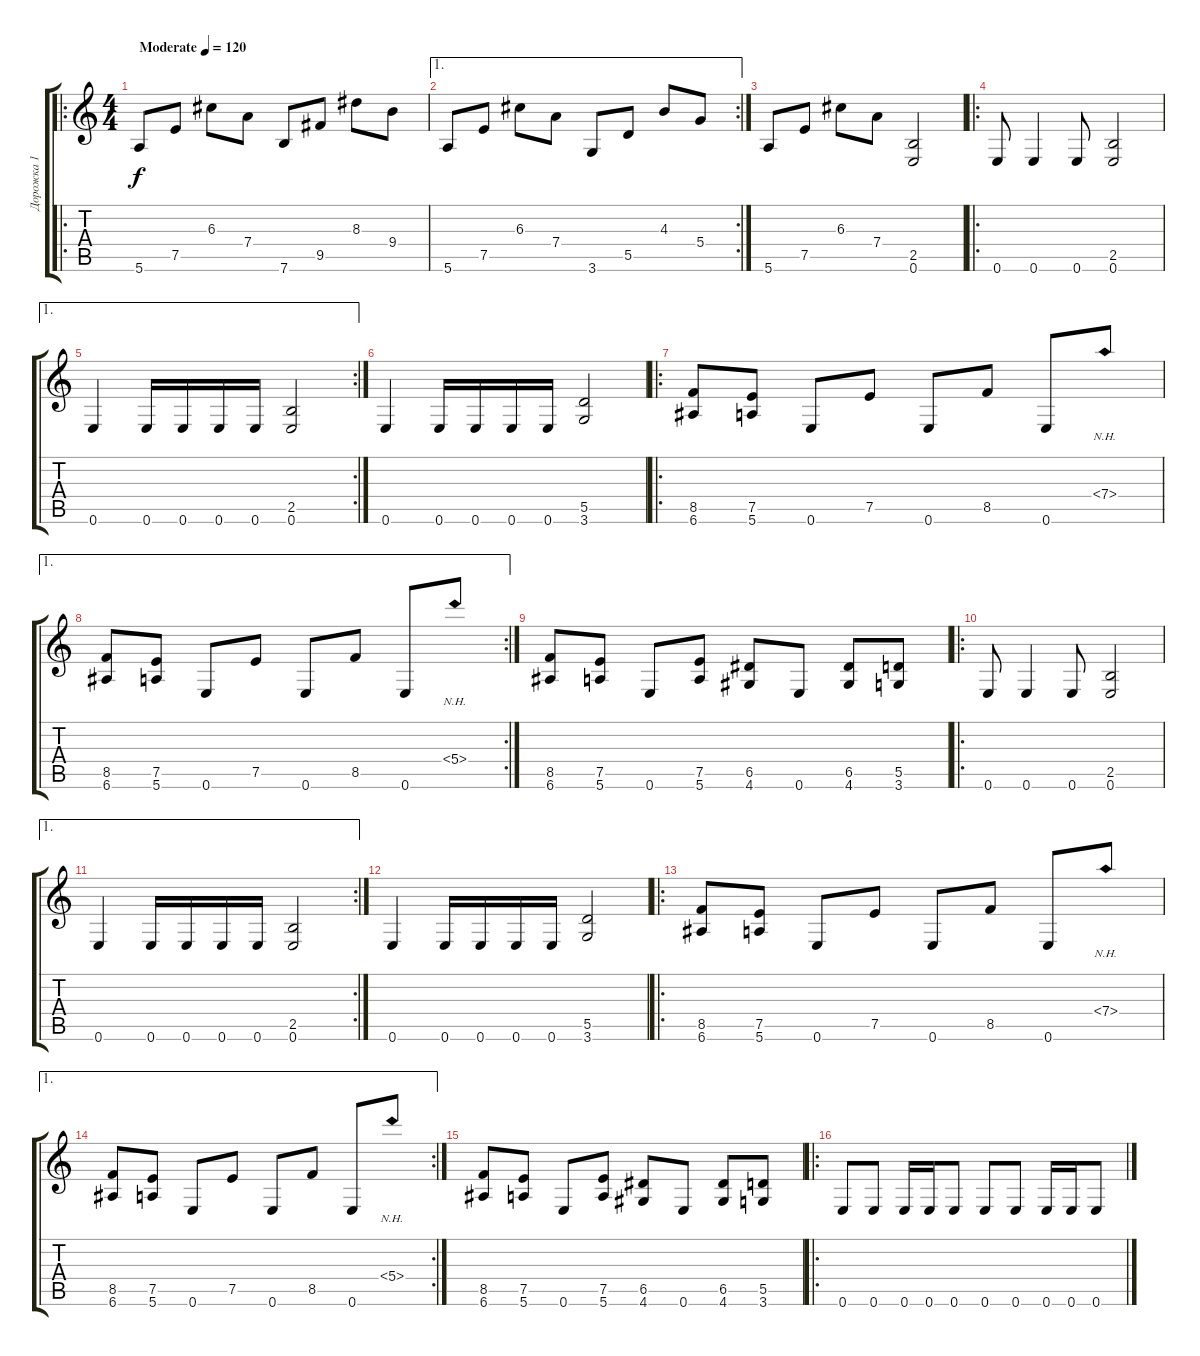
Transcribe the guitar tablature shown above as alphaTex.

\track ("Дорожка 1" "Дорожка 1") {instrument distortionguitar}
\staff {score tabs}
\tuning (E4 B3 G3 D3 A2 E2) {hide}
\ro
\ts (4 4)
\tempo (120 "Moderate")
\clef g2
\ks c
5.6.8{dy f instrument distortionguitar} 7.5.8 6.3.8 7.4.8 7.6.8 9.5.8 8.3.8 9.4.8 |
\ae 1
\rc 2
5.6.8 7.5.8 6.3.8 7.4.8 3.6.8 5.5.8 4.3.8 5.4.8 |
5.6.8 7.5.8 6.3.8 7.4.8 (2.5 0.6).2 |
\ro
0.6.8 0.6.4 0.6.8 (2.5 0.6).2 |
\ae 1
\rc 2
0.6.4 0.6.16 0.6.16 0.6.16 0.6.16 (2.5 0.6).2 |
0.6.4 0.6.16 0.6.16 0.6.16 0.6.16 (5.5 3.6).2 |
\ro
(8.5 6.6).8 (7.5 5.6).8 0.6.8 7.5.8 0.6.8 8.5.8 0.6.8 7.4{nh}.8 |
\ae 1
\rc 2
(8.5 6.6).8 (7.5 5.6).8 0.6.8 7.5.8 0.6.8 8.5.8 0.6.8 5.4{nh}.8 |
(8.5 6.6).8 (7.5 5.6).8 0.6.8 (7.5 5.6).8 (6.5 4.6).8 0.6.8 (6.5 4.6).8 (5.5 3.6).8 |
\ro
0.6.8 0.6.4 0.6.8 (2.5 0.6).2 |
\ae 1
\rc 2
0.6.4 0.6.16 0.6.16 0.6.16 0.6.16 (2.5 0.6).2 |
0.6.4 0.6.16 0.6.16 0.6.16 0.6.16 (5.5 3.6).2 |
\ro
(8.5 6.6).8 (7.5 5.6).8 0.6.8 7.5.8 0.6.8 8.5.8 0.6.8 7.4{nh}.8 |
\ae 1
\rc 2
(8.5 6.6).8 (7.5 5.6).8 0.6.8 7.5.8 0.6.8 8.5.8 0.6.8 5.4{nh}.8 |
(8.5 6.6).8 (7.5 5.6).8 0.6.8 (7.5 5.6).8 (6.5 4.6).8 0.6.8 (6.5 4.6).8 (5.5 3.6).8 |
\ro
0.6.8 0.6.8 0.6.16 0.6.16 0.6.8 0.6.8 0.6.8 0.6.16 0.6.16 0.6.8
